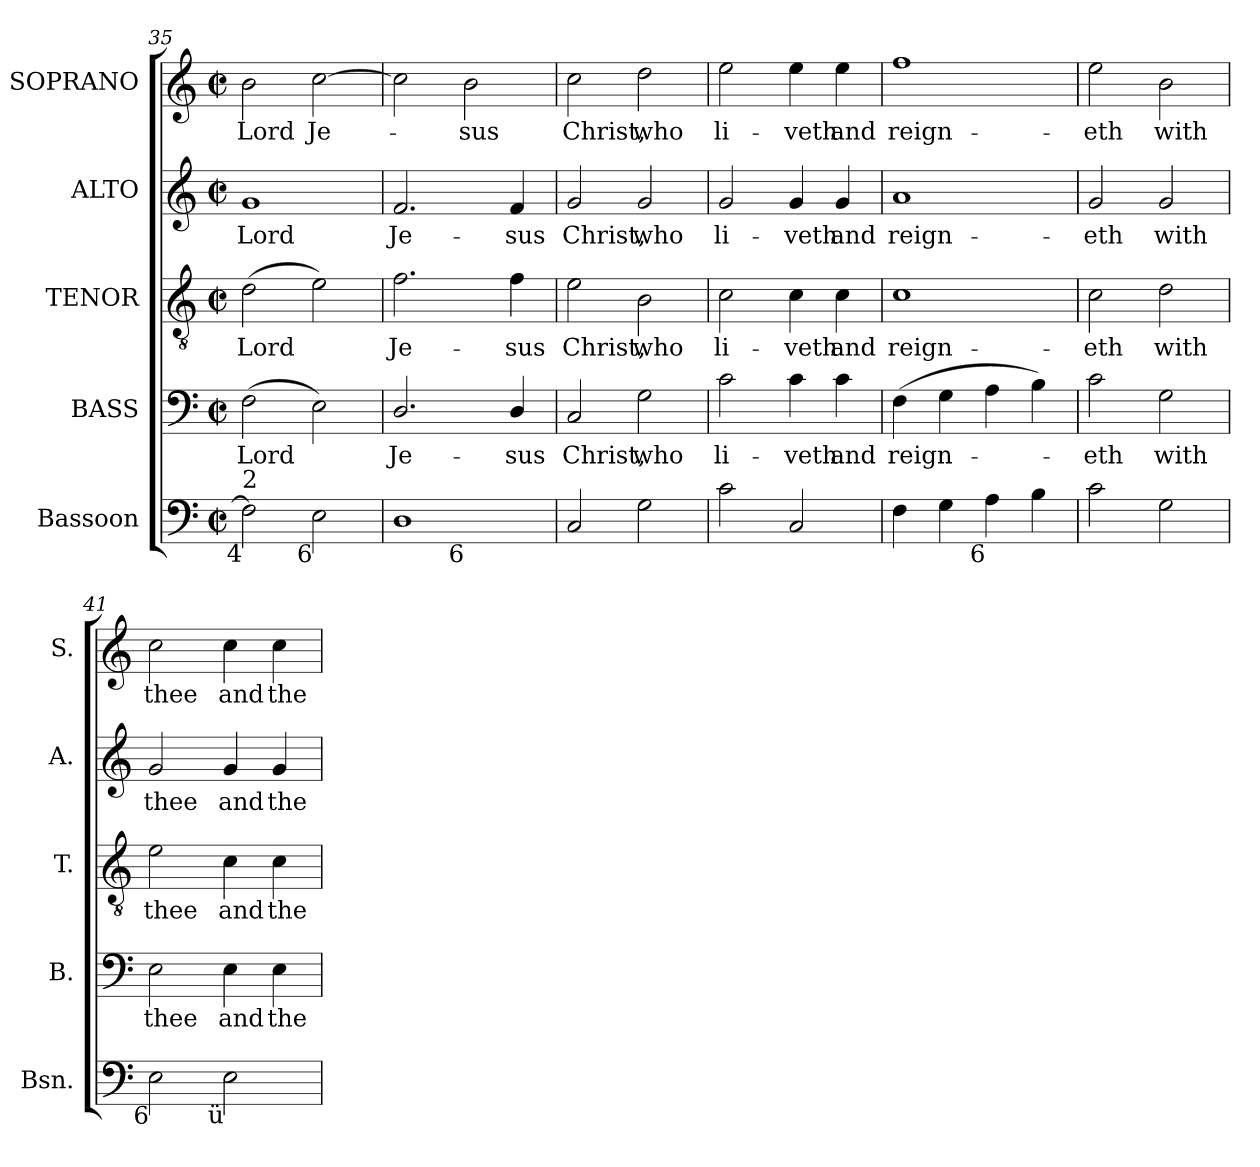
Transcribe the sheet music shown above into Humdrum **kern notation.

**kern	**kern	**text	**kern	**text	**kern	**text	**kern	**text
*part5	*part4	*part4	*part3	*part3	*part2	*part2	*part1	*part1
*staff5	*staff4	*staff4	*staff3	*staff3	*staff2	*staff2	*staff1	*staff1
*I"Bassoon	*I"BASS	*	*I"TENOR	*	*I"ALTO	*	*I"SOPRANO	*
*I'Bsn.	*I'B.	*	*I'T.	*	*I'A.	*	*I'S.	*
*clefF4	*clefF4	*	*clefGv2	*	*clefG2	*	*clefG2	*
*	*	*	*ITrd7c12	*	*	*	*	*
*k[]	*k[]	*	*k[]	*	*k[]	*	*k[]	*
*C:	*C:	*	*C:	*	*C:	*	*C:	*
*M2/2	*M2/2	*	*M2/2	*	*M2/2	*	*M2/2	*
*met(c|)	*met(c|)	*	*met(c|)	*	*met(c|)	*	*met(c|)	*
=35	=35	=35	=35	=35	=35	=35	=35	=35
!	!	!LO:LY:b:color=#000000	!	!	!	!	!	!
!	!	!	!	!LO:LY:b:color=#000000	!	!	!	!
!	!	!	!	!	!	!LO:LY:b:color=#000000	!	!
!LO:TX:b:rj:t=4	!	!	!	!	!	!	!	!
!LO:TX:t=2	!	!	!	!	!	!	!	!
!	!	!	!	!	!	!	!	!LO:LY:b:color=#000000
2Fi\]	(2Fi\	Lord	(2Di\	Lord	1gi	Lord	2bi\	Lord
!LO:TX:b:rj:t=6	!	!	!	!	!	!	!	!
!	!	!	!	!	!	!	!	!LO:LY:b:color=#000000
2Ei\	2Ei\)	.	2Ei\)	.	.	.	[2cci\	Je-
=36	=36	=36	=36	=36	=36	=36	=36	=36
!	!	!LO:LY:b:color=#000000	!	!	!	!	!	!
!	!	!	!	!LO:LY:b:color=#000000	!	!	!	!
!LO:TX:b:rj:t=7	!	!	!	!	!	!	!	!
!	!	!	!	!	!	!LO:LY:b:color=#000000	!	!
*^	*	*	*	*	*	*	*	*
1Di	2ryy	2.Di/	Je-	2.Fi\	Je-	2.fi/	Je-	2cci\]	.
!	!LO:TX:b:rj:t=6	!	!	!	!	!	!	!	!
!	!	!	!	!	!	!	!	!	!LO:LY:b:color=#000000
.	2ryy	.	.	.	.	.	.	2bi\	-sus
!	!	!	!LO:LY:b:color=#000000	!	!	!	!	!	!
!	!	!	!	!	!LO:LY:b:color=#000000	!	!	!	!
!	!	!	!	!	!	!	!LO:LY:b:color=#000000	!	!
.	.	4Di/	-sus	4Fi\	-sus	4fi/	-sus	.	.
*v	*v	*	*	*	*	*	*	*	*
=37	=37	=37	=37	=37	=37	=37	=37	=37
*^	*	*	*	*	*	*	*	*
!	!	!	!LO:LY:b:color=#000000	!	!	!	!	!	!
*v	*v	*	*	*	*	*	*	*	*
*^	*	*	*	*	*	*	*	*
!	!	!	!	!	!LO:LY:b:color=#000000	!	!	!	!
*v	*v	*	*	*	*	*	*	*	*
*^	*	*	*	*	*	*	*	*
!	!	!	!	!	!	!	!LO:LY:b:color=#000000	!	!
*v	*v	*	*	*	*	*	*	*	*
*^	*	*	*	*	*	*	*	*
!	!	!	!	!	!	!	!	!	!LO:LY:b:color=#000000
*v	*v	*	*	*	*	*	*	*	*
2Ci/	2Ci/	Christ,	2Ei\	Christ,	2gi/	Christ,	2cci\	Christ,
!	!	!LO:LY:b:color=#000000	!	!	!	!	!	!
!	!	!	!	!LO:LY:b:color=#000000	!	!	!	!
!	!	!	!	!	!	!LO:LY:b:color=#000000	!	!
!	!	!	!	!	!	!	!	!LO:LY:b:color=#000000
2Gi\	2Gi\	who	2BBi\	who	2gi/	who	2ddi\	who
!!LO:LB:g=z
=38	=38	=38	=38	=38	=38	=38	=38	=38
!	!	!LO:LY:b:color=#000000	!	!	!	!	!	!
!	!	!	!	!LO:LY:b:color=#000000	!	!	!	!
!	!	!	!	!	!	!LO:LY:b:color=#000000	!	!
!	!	!	!	!	!	!	!	!LO:LY:b:color=#000000
2ci\	2ci\	li-	2Ci\	li-	2gi/	li-	2eei\	li-
!	!	!LO:LY:b:color=#000000	!	!	!	!	!	!
!	!	!	!	!LO:LY:b:color=#000000	!	!	!	!
!	!	!	!	!	!	!LO:LY:b:color=#000000	!	!
!	!	!	!	!	!	!	!	!LO:LY:b:color=#000000
2Ci/	4ci\	-veth	4Ci\	-veth	4gi/	-veth	4eei\	-veth
!	!	!LO:LY:b:color=#000000	!	!	!	!	!	!
!	!	!	!	!LO:LY:b:color=#000000	!	!	!	!
!	!	!	!	!	!	!LO:LY:b:color=#000000	!	!
!	!	!	!	!	!	!	!	!LO:LY:b:color=#000000
.	4ci\	and	4Ci\	and	4gi/	and	4eei\	and
=39	=39	=39	=39	=39	=39	=39	=39	=39
!	!	!LO:LY:b:color=#000000	!	!	!	!	!	!
!	!	!	!	!LO:LY:b:color=#000000	!	!	!	!
!	!	!	!	!	!	!LO:LY:b:color=#000000	!	!
!	!	!	!	!	!	!	!	!LO:LY:b:color=#000000
4Fi\	(4Fi\	reign-	1Ci	reign-	1ai	reign-	1ffi	reign-
4Gi\	4Gi\	.	.	.	.	.	.	.
!LO:TX:b:rj:t=6	!	!	!	!	!	!	!	!
4Ai\	4Ai\	.	.	.	.	.	.	.
4Bi\	4Bi\)	.	.	.	.	.	.	.
=40	=40	=40	=40	=40	=40	=40	=40	=40
!	!	!LO:LY:b:color=#000000	!	!	!	!	!	!
!	!	!	!	!LO:LY:b:color=#000000	!	!	!	!
!	!	!	!	!	!	!LO:LY:b:color=#000000	!	!
!	!	!	!	!	!	!	!	!LO:LY:b:color=#000000
2ci\	2ci\	-eth	2Ci\	-eth	2gi/	-eth	2eei\	-eth
!	!	!LO:LY:b:color=#000000	!	!	!	!	!	!
!	!	!	!	!LO:LY:b:color=#000000	!	!	!	!
!	!	!	!	!	!	!LO:LY:b:color=#000000	!	!
!	!	!	!	!	!	!	!	!LO:LY:b:color=#000000
2Gi\	2Gi\	with	2Di\	with	2gi/	with	2bi\	with
=41	=41	=41	=41	=41	=41	=41	=41	=41
!	!	!LO:LY:b:color=#000000	!	!	!	!	!	!
!	!	!	!	!LO:LY:b:color=#000000	!	!	!	!
!	!	!	!	!	!	!LO:LY:b:color=#000000	!	!
!LO:TX:b:rj:t=6	!	!	!	!	!	!	!	!
!	!	!	!	!	!	!	!	!LO:LY:b:color=#000000
2Ei\	2Ei\	thee	2Ei\	thee	2gi/	thee	2cci\	thee
!	!	!LO:LY:b:color=#000000	!	!	!	!	!	!
!	!	!	!	!LO:LY:b:color=#000000	!	!	!	!
!	!	!	!	!	!	!LO:LY:b:color=#000000	!	!
!LO:TX:b:rj:t=ü	!	!	!	!	!	!	!	!
!	!	!	!	!	!	!	!	!LO:LY:b:color=#000000
2Ei\	4Ei\	and	4Ci\	and	4gi/	and	4cci\	and
!	!	!LO:LY:b:color=#000000	!	!	!	!	!	!
!	!	!	!	!LO:LY:b:color=#000000	!	!	!	!
!	!	!	!	!	!	!LO:LY:b:color=#000000	!	!
!	!	!	!	!	!	!	!	!LO:LY:b:color=#000000
.	4Ei\	the	4Ci\	the	4gi/	the	4cci\	the
=	=	=	=	=	=	=	=	=
*-	*-	*-	*-	*-	*-	*-	*-	*-
